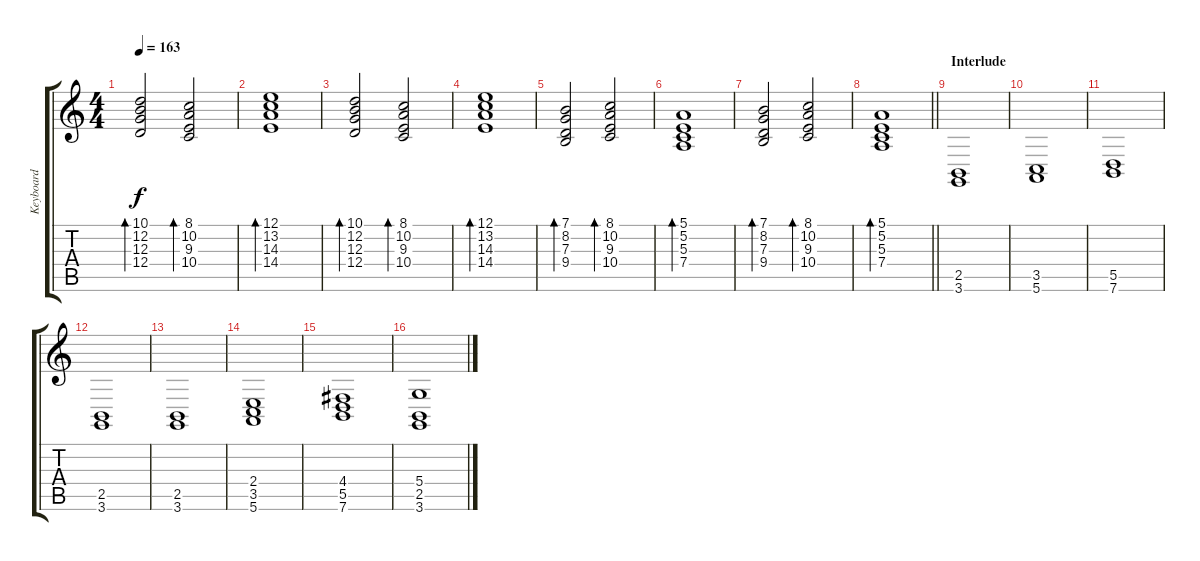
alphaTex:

\track ("Keyboard" "Keyboard") {instrument electricpiano1}
\staff {score tabs}
\tuning (E4 B3 G3 D3 A2 E2) {hide}
\ts (4 4)
\tempo 163
\clef g2
\ks c
(10.1 12.2 12.3 12.4).2{bd 120 dy f} (8.1 10.2 9.3 10.4).2{bd 120} |
(12.1 13.2 14.3 14.4).1{bd 120} |
(10.1 12.2 12.3 12.4).2{bd 120} (8.1 10.2 9.3 10.4).2{bd 120} |
(12.1 13.2 14.3 14.4).1{bd 120} |
(7.1 8.2 7.3 9.4).2{bd 240} (8.1 10.2 9.3 10.4).2{bd 120} |
(5.1 5.2 5.3 7.4).1{bd 120} |
(7.1 8.2 7.3 9.4).2{bd 240} (8.1 10.2 9.3 10.4).2{bd 120} |
\barLineRight lightlight
(5.1 5.2 5.3 7.4).1{bd 120} |
\section ("" "Interlude")
(2.5 3.6).1{instrument recorder} |
(3.5 5.6).1 |
(5.5 7.6).1 |
(2.5 3.6).1 |
(2.5 3.6).1 |
(2.4 3.5 5.6).1 |
(4.4 5.5 7.6).1 |
(5.4 2.5 3.6).1
